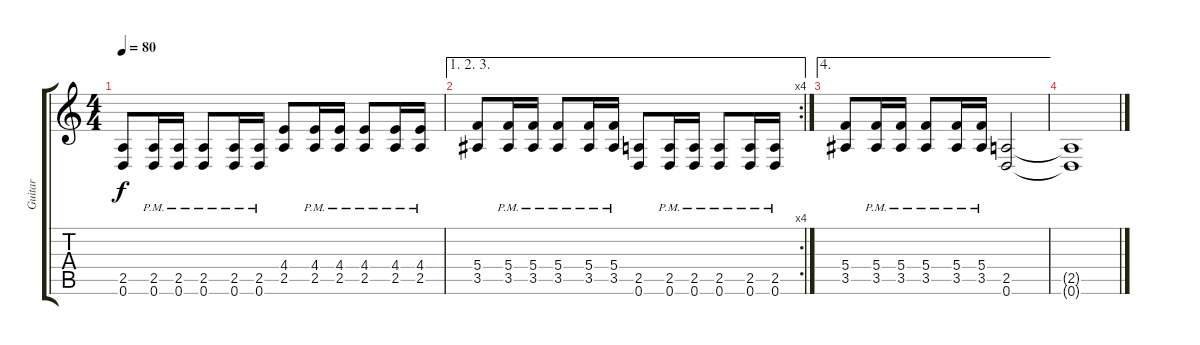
\track ("Guitar" "Guitar") {instrument distortionguitar}
\staff {score tabs}
\tuning (D4 A3 F3 C3 G2 D2) {hide}
\ts (4 4)
\tempo 80
\clef g2
\ks c
(2.5 0.6).8{dy f} (2.5{pm} 0.6{pm}).16 (2.5{pm} 0.6{pm}).16 (2.5{pm} 0.6{pm}).8 (2.5{pm} 0.6{pm}).16 (2.5{pm} 0.6{pm}).16 (4.4 2.5).8 (4.4{pm} 2.5{pm}).16 (4.4{pm} 2.5{pm}).16 (4.4{pm} 2.5{pm}).8 (4.4{pm} 2.5{pm}).16 (4.4{pm} 2.5{pm}).16 |
\ae (1 2 3)
\rc 4
(5.4 3.5).8 (5.4{pm} 3.5{pm}).16 (5.4{pm} 3.5{pm}).16 (5.4{pm} 3.5{pm}).8 (5.4{pm} 3.5{pm}).16 (5.4{pm} 3.5{pm}).16 (2.5 0.6).8 (2.5{pm} 0.6{pm}).16 (2.5{pm} 0.6{pm}).16 (2.5{pm} 0.6{pm}).8 (2.5{pm} 0.6{pm}).16 (2.5{pm} 0.6{pm}).16 |
\ae 4
(5.4 3.5).8 (5.4{pm} 3.5{pm}).16 (5.4{pm} 3.5{pm}).16 (5.4{pm} 3.5{pm}).8 (5.4{pm} 3.5{pm}).16 (5.4{pm} 3.5{pm}).16 (2.5 0.6).2 |
(2.5{t} 0.6{t}).1
